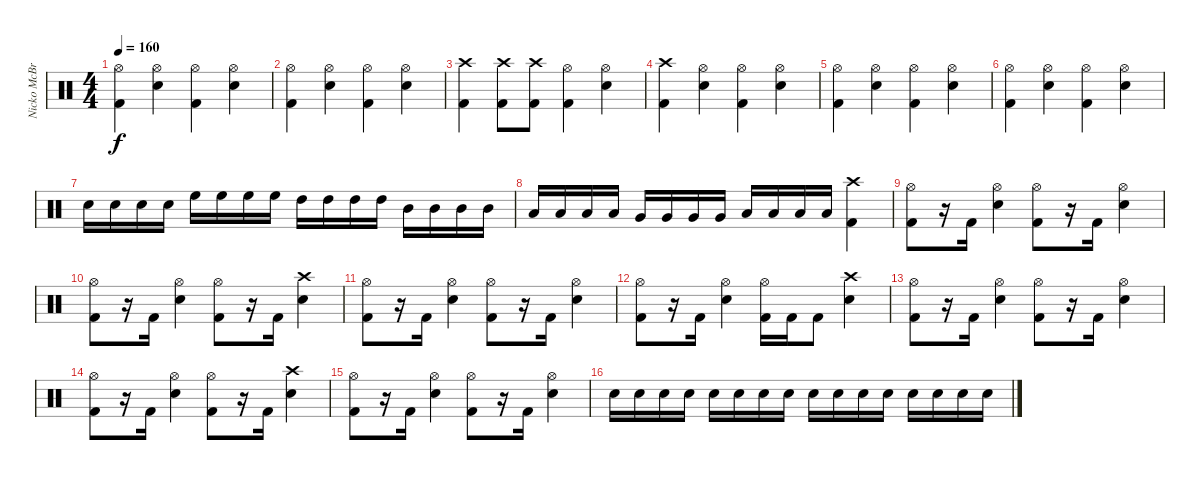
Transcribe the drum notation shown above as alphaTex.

\track ("Nicko McBrien" "Nicko McBr") {instrument percussion}
\staff {score}
\articulation defaults
\ts (4 4)
\tempo 160
\clef neutral
\ks c
("Hi-Hat (open)" "Kick (hit) 2").4{dy f} ("Hi-Hat (open)" "Snare (hit) 2").4 ("Hi-Hat (open)" "Kick (hit) 2").4 ("Hi-Hat (open)" "Snare (hit) 2").4 |
("Hi-Hat (open)" "Kick (hit) 2").4 ("Hi-Hat (open)" "Snare (hit) 2").4 ("Hi-Hat (open)" "Kick (hit) 2").4 ("Hi-Hat (open)" "Snare (hit) 2").4 |
("Crash high (hit)" "Kick (hit) 2").4 ("Crash high (hit)" "Kick (hit) 2").8 ("Crash high (hit)" "Kick (hit) 2").8 ("Hi-Hat (open)" "Kick (hit) 2").4 ("Hi-Hat (open)" "Snare (hit) 2").4 |
("Crash high (hit)" "Kick (hit) 2").4 ("Hi-Hat (open)" "Snare (hit) 2").4 ("Hi-Hat (open)" "Kick (hit) 2").4 ("Hi-Hat (open)" "Snare (hit) 2").4 |
("Hi-Hat (open)" "Kick (hit) 2").4 ("Hi-Hat (open)" "Snare (hit) 2").4 ("Hi-Hat (open)" "Kick (hit) 2").4 ("Hi-Hat (open)" "Snare (hit) 2").4 |
("Hi-Hat (open)" "Kick (hit) 2").4 ("Hi-Hat (open)" "Snare (hit) 2").4 ("Hi-Hat (open)" "Kick (hit) 2").4 ("Hi-Hat (open)" "Snare (hit) 2").4 |
"Snare (hit) 2".16 "Snare (hit) 2".16 "Snare (hit) 2".16 "Snare (hit) 2".16 "High Floor Tom (hit)".16 "High Floor Tom (hit)".16 "High Floor Tom (hit)".16 "High Floor Tom (hit)".16 "High Tom (hit)".16 "High Tom (hit)".16 "High Tom (hit)".16 "High Tom (hit)".16 "Mid Tom (hit)".16 "Mid Tom (hit)".16 "Mid Tom (hit)".16 "Mid Tom (hit)".16 |
"Low Tom (hit)".16 "Low Tom (hit)".16 "Low Tom (hit)".16 "Low Tom (hit)".16 "Very Low Tom (hit)".16 "Very Low Tom (hit)".16 "Very Low Tom (hit)".16 "Very Low Tom (hit)".16 "Low Floor Tom (hit)".16 "Low Floor Tom (hit)".16 "Low Floor Tom (hit)".16 "Low Floor Tom (hit)".16 ("Crash high (hit)" "Kick (hit) 2").4 |
("Hi-Hat (open)" "Kick (hit) 2").8 r.16 "Kick (hit) 2".16 ("Hi-Hat (open)" "Snare (hit) 2").4 ("Hi-Hat (open)" "Kick (hit) 2").8 r.16 "Kick (hit) 2".16 ("Hi-Hat (open)" "Snare (hit) 2").4 |
("Hi-Hat (open)" "Kick (hit) 2").8 r.16 "Kick (hit) 2".16 ("Hi-Hat (open)" "Snare (hit) 2").4 ("Hi-Hat (open)" "Kick (hit) 2").8 r.16 "Kick (hit) 2".16 ("Crash high (hit)" "Snare (hit) 2").4 |
("Hi-Hat (open)" "Kick (hit) 2").8 r.16 "Kick (hit) 2".16 ("Hi-Hat (open)" "Snare (hit) 2").4 ("Hi-Hat (open)" "Kick (hit) 2").8 r.16 "Kick (hit) 2".16 ("Hi-Hat (open)" "Snare (hit) 2").4 |
("Hi-Hat (open)" "Kick (hit) 2").8 r.16 "Kick (hit) 2".16 ("Hi-Hat (open)" "Snare (hit) 2").4 ("Hi-Hat (open)" "Kick (hit) 2").16 "Kick (hit) 2".16 "Kick (hit) 2".8 ("Crash high (hit)" "Snare (hit) 2").4 |
("Hi-Hat (open)" "Kick (hit) 2").8 r.16 "Kick (hit) 2".16 ("Hi-Hat (open)" "Snare (hit) 2").4 ("Hi-Hat (open)" "Kick (hit) 2").8 r.16 "Kick (hit) 2".16 ("Hi-Hat (open)" "Snare (hit) 2").4 |
("Hi-Hat (open)" "Kick (hit) 2").8 r.16 "Kick (hit) 2".16 ("Hi-Hat (open)" "Snare (hit) 2").4 ("Hi-Hat (open)" "Kick (hit) 2").8 r.16 "Kick (hit) 2".16 ("Crash high (hit)" "Snare (hit) 2").4 |
("Hi-Hat (open)" "Kick (hit) 2").8 r.16 "Kick (hit) 2".16 ("Hi-Hat (open)" "Snare (hit) 2").4 ("Hi-Hat (open)" "Kick (hit) 2").8 r.16 "Kick (hit) 2".16 ("Hi-Hat (open)" "Snare (hit) 2").4 |
"Snare (hit) 2".16 "Snare (hit) 2".16 "Snare (hit) 2".16 "Snare (hit) 2".16 "Snare (hit) 2".16 "Snare (hit) 2".16 "Snare (hit) 2".16 "Snare (hit) 2".16 "Snare (hit) 2".16 "Snare (hit) 2".16 "Snare (hit) 2".16 "Snare (hit) 2".16 "Snare (hit) 2".16 "Snare (hit) 2".16 "Snare (hit) 2".16 "Snare (hit) 2".16
